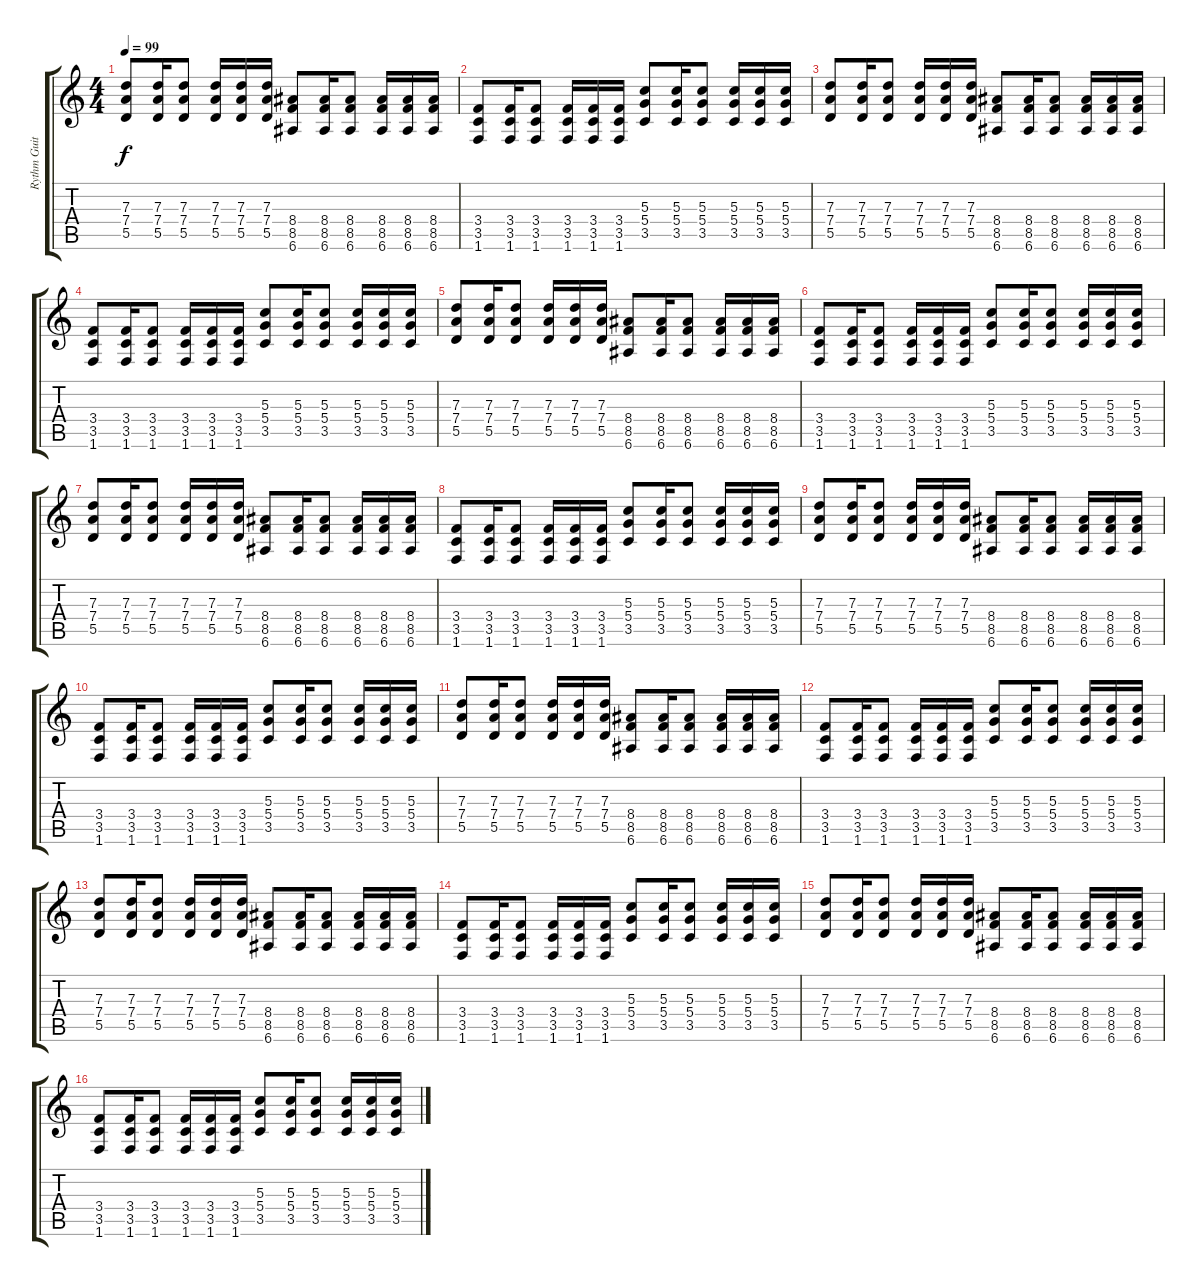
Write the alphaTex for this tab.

\track ("Rythm Guitar" "Rythm Guit") {instrument distortionguitar}
\staff {score tabs}
\tuning (E4 B3 G3 D3 A2 E2) {hide}
\ts (4 4)
\tempo 99
\clef g2
\ks c
(7.3 7.4 5.5).8{dy f} (7.3 7.4 5.5).16 (7.3 7.4 5.5).8 (7.3 7.4 5.5).16 (7.3 7.4 5.5).16 (7.3 7.4 5.5).16 (8.4 8.5 6.6).8 (8.4 8.5 6.6).16 (8.4 8.5 6.6).8 (8.4 8.5 6.6).16 (8.4 8.5 6.6).16 (8.4 8.5 6.6).16 |
(3.4 3.5 1.6).8 (3.4 3.5 1.6).16 (3.4 3.5 1.6).8 (3.4 3.5 1.6).16 (3.4 3.5 1.6).16 (3.4 3.5 1.6).16 (5.3 5.4 3.5).8 (5.3 5.4 3.5).16 (5.3 5.4 3.5).8 (5.3 5.4 3.5).16 (5.3 5.4 3.5).16 (5.3 5.4 3.5).16 |
(7.3 7.4 5.5).8 (7.3 7.4 5.5).16 (7.3 7.4 5.5).8 (7.3 7.4 5.5).16 (7.3 7.4 5.5).16 (7.3 7.4 5.5).16 (8.4 8.5 6.6).8 (8.4 8.5 6.6).16 (8.4 8.5 6.6).8 (8.4 8.5 6.6).16 (8.4 8.5 6.6).16 (8.4 8.5 6.6).16 |
(3.4 3.5 1.6).8 (3.4 3.5 1.6).16 (3.4 3.5 1.6).8 (3.4 3.5 1.6).16 (3.4 3.5 1.6).16 (3.4 3.5 1.6).16 (5.3 5.4 3.5).8 (5.3 5.4 3.5).16 (5.3 5.4 3.5).8 (5.3 5.4 3.5).16 (5.3 5.4 3.5).16 (5.3 5.4 3.5).16 |
(7.3 7.4 5.5).8 (7.3 7.4 5.5).16 (7.3 7.4 5.5).8 (7.3 7.4 5.5).16 (7.3 7.4 5.5).16 (7.3 7.4 5.5).16 (8.4 8.5 6.6).8 (8.4 8.5 6.6).16 (8.4 8.5 6.6).8 (8.4 8.5 6.6).16 (8.4 8.5 6.6).16 (8.4 8.5 6.6).16 |
(3.4 3.5 1.6).8 (3.4 3.5 1.6).16 (3.4 3.5 1.6).8 (3.4 3.5 1.6).16 (3.4 3.5 1.6).16 (3.4 3.5 1.6).16 (5.3 5.4 3.5).8 (5.3 5.4 3.5).16 (5.3 5.4 3.5).8 (5.3 5.4 3.5).16 (5.3 5.4 3.5).16 (5.3 5.4 3.5).16 |
(7.3 7.4 5.5).8 (7.3 7.4 5.5).16 (7.3 7.4 5.5).8 (7.3 7.4 5.5).16 (7.3 7.4 5.5).16 (7.3 7.4 5.5).16 (8.4 8.5 6.6).8 (8.4 8.5 6.6).16 (8.4 8.5 6.6).8 (8.4 8.5 6.6).16 (8.4 8.5 6.6).16 (8.4 8.5 6.6).16 |
(3.4 3.5 1.6).8 (3.4 3.5 1.6).16 (3.4 3.5 1.6).8 (3.4 3.5 1.6).16 (3.4 3.5 1.6).16 (3.4 3.5 1.6).16 (5.3 5.4 3.5).8 (5.3 5.4 3.5).16 (5.3 5.4 3.5).8 (5.3 5.4 3.5).16 (5.3 5.4 3.5).16 (5.3 5.4 3.5).16 |
(7.3 7.4 5.5).8 (7.3 7.4 5.5).16 (7.3 7.4 5.5).8 (7.3 7.4 5.5).16 (7.3 7.4 5.5).16 (7.3 7.4 5.5).16 (8.4 8.5 6.6).8 (8.4 8.5 6.6).16 (8.4 8.5 6.6).8 (8.4 8.5 6.6).16 (8.4 8.5 6.6).16 (8.4 8.5 6.6).16 |
(3.4 3.5 1.6).8 (3.4 3.5 1.6).16 (3.4 3.5 1.6).8 (3.4 3.5 1.6).16 (3.4 3.5 1.6).16 (3.4 3.5 1.6).16 (5.3 5.4 3.5).8 (5.3 5.4 3.5).16 (5.3 5.4 3.5).8 (5.3 5.4 3.5).16 (5.3 5.4 3.5).16 (5.3 5.4 3.5).16 |
(7.3 7.4 5.5).8 (7.3 7.4 5.5).16 (7.3 7.4 5.5).8 (7.3 7.4 5.5).16 (7.3 7.4 5.5).16 (7.3 7.4 5.5).16 (8.4 8.5 6.6).8 (8.4 8.5 6.6).16 (8.4 8.5 6.6).8 (8.4 8.5 6.6).16 (8.4 8.5 6.6).16 (8.4 8.5 6.6).16 |
(3.4 3.5 1.6).8 (3.4 3.5 1.6).16 (3.4 3.5 1.6).8 (3.4 3.5 1.6).16 (3.4 3.5 1.6).16 (3.4 3.5 1.6).16 (5.3 5.4 3.5).8 (5.3 5.4 3.5).16 (5.3 5.4 3.5).8 (5.3 5.4 3.5).16 (5.3 5.4 3.5).16 (5.3 5.4 3.5).16 |
(7.3 7.4 5.5).8 (7.3 7.4 5.5).16 (7.3 7.4 5.5).8 (7.3 7.4 5.5).16 (7.3 7.4 5.5).16 (7.3 7.4 5.5).16 (8.4 8.5 6.6).8 (8.4 8.5 6.6).16 (8.4 8.5 6.6).8 (8.4 8.5 6.6).16 (8.4 8.5 6.6).16 (8.4 8.5 6.6).16 |
(3.4 3.5 1.6).8 (3.4 3.5 1.6).16 (3.4 3.5 1.6).8 (3.4 3.5 1.6).16 (3.4 3.5 1.6).16 (3.4 3.5 1.6).16 (5.3 5.4 3.5).8 (5.3 5.4 3.5).16 (5.3 5.4 3.5).8 (5.3 5.4 3.5).16 (5.3 5.4 3.5).16 (5.3 5.4 3.5).16 |
(7.3 7.4 5.5).8 (7.3 7.4 5.5).16 (7.3 7.4 5.5).8 (7.3 7.4 5.5).16 (7.3 7.4 5.5).16 (7.3 7.4 5.5).16 (8.4 8.5 6.6).8 (8.4 8.5 6.6).16 (8.4 8.5 6.6).8 (8.4 8.5 6.6).16 (8.4 8.5 6.6).16 (8.4 8.5 6.6).16 |
(3.4 3.5 1.6).8 (3.4 3.5 1.6).16 (3.4 3.5 1.6).8 (3.4 3.5 1.6).16 (3.4 3.5 1.6).16 (3.4 3.5 1.6).16 (5.3 5.4 3.5).8 (5.3 5.4 3.5).16 (5.3 5.4 3.5).8 (5.3 5.4 3.5).16 (5.3 5.4 3.5).16 (5.3 5.4 3.5).16
